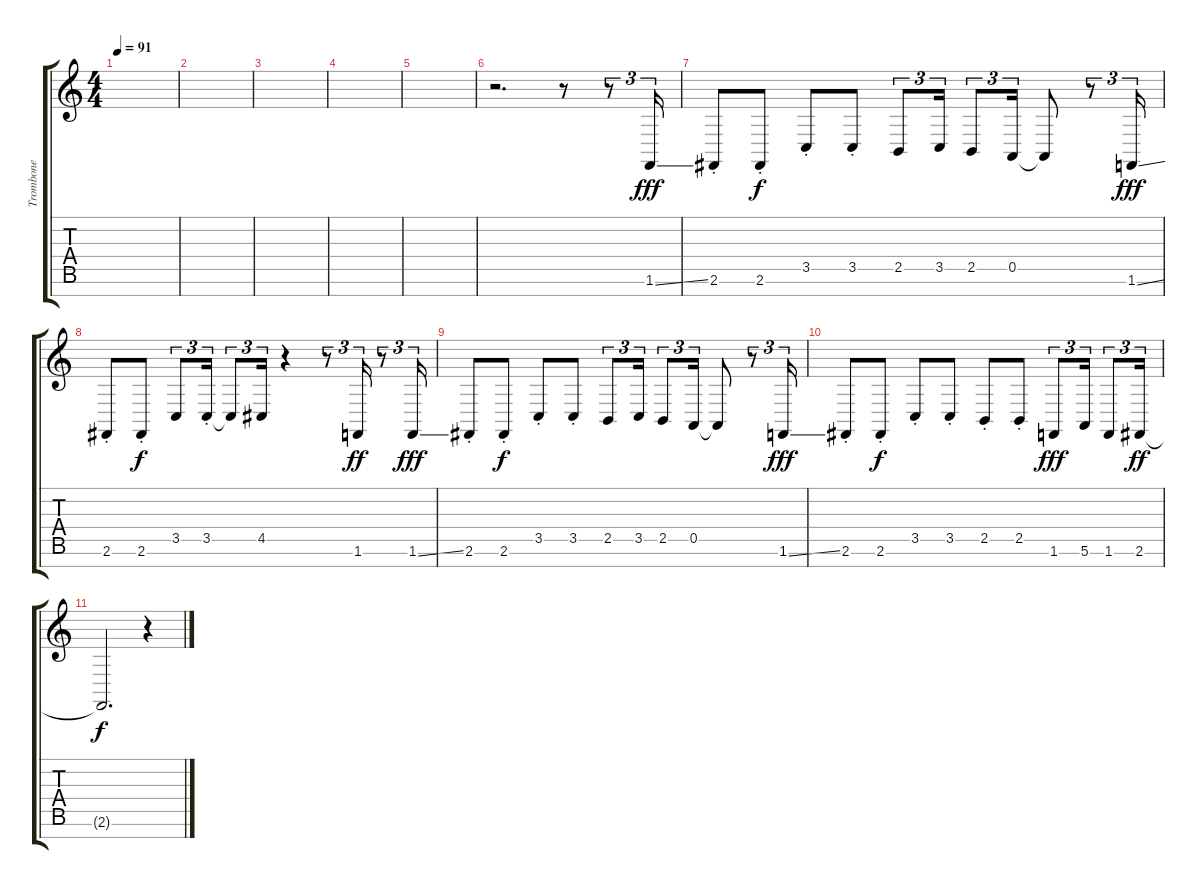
\track ("Trombone" "Trombone") {instrument trombone}
\staff {score tabs}
\tuning (E4 B3 G3 D3 A2 E2 B1) {hide}
\ts (4 4)
\tempo 91
\clef g2
\ks c
|
|
|
|
|
r.2{d} r.8 r.8{tu (3 2)} 1.6{ss}.16{tu (3 2) dy fff} |
2.6{st}.8 2.6{st}.8{dy f} 3.5{st}.8 3.5{st}.8 2.5.8{tu (3 2)} 3.5.16{tu (3 2)} 2.5.8{tu (3 2)} 0.5.16{tu (3 2)} 0.5{t}.8 r.8{tu (3 2)} 1.6{ss}.16{tu (3 2) dy fff} |
2.6{st}.8 2.6{st}.8{dy f} 3.5.8{tu (3 2)} 3.5{st}.16{tu (3 2)} 3.5{t}.8{tu (3 2)} 4.5.16{tu (3 2)} r.4 r.8{tu (3 2)} 1.6.16{tu (3 2) dy ff} r.8{tu (3 2)} 1.6{ss}.16{tu (3 2) dy fff} |
2.6{st}.8 2.6{st}.8{dy f} 3.5{st}.8 3.5{st}.8 2.5.8{tu (3 2)} 3.5.16{tu (3 2)} 2.5.8{tu (3 2)} 0.5.16{tu (3 2)} 0.5{t}.8 r.8{tu (3 2)} 1.6{ss}.16{tu (3 2) dy fff} |
2.6{st}.8 2.6{st}.8{dy f} 3.5{st}.8 3.5{st}.8 2.5{st}.8 2.5{st}.8 1.6.8{tu (3 2) dy fff} 5.6.16{tu (3 2)} 1.6.8{tu (3 2)} 2.6.16{tu (3 2) dy ff} |
2.6{t}.2{d dy f} r.4
